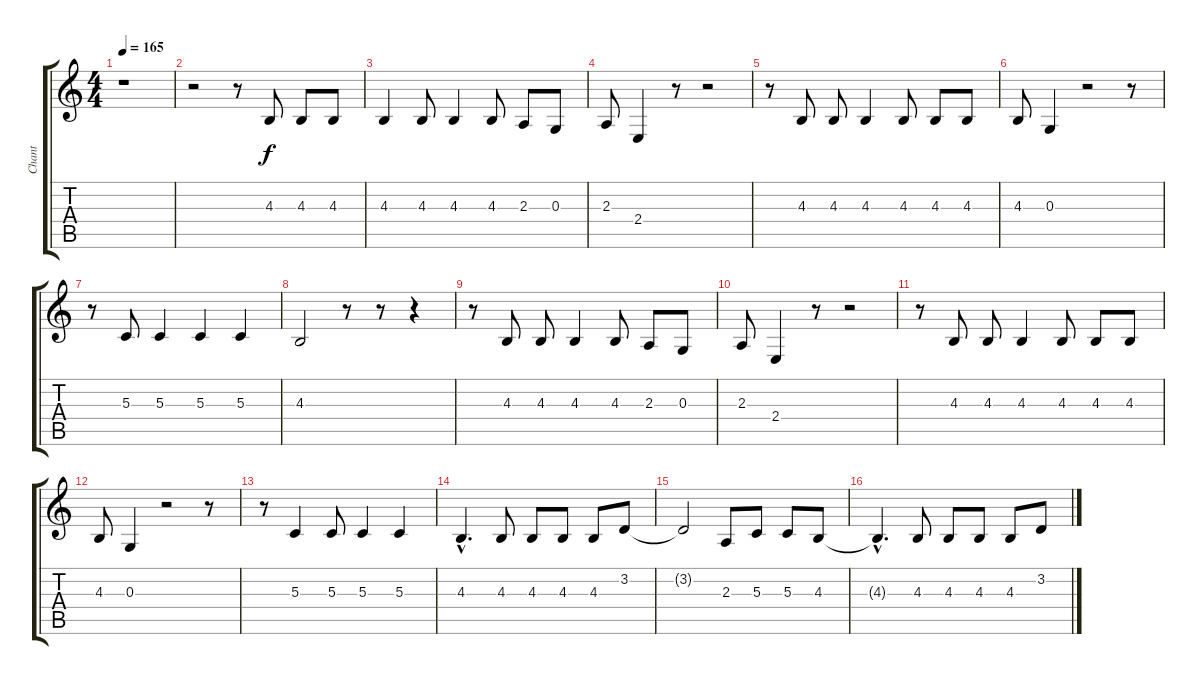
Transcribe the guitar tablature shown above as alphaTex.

\track ("Chant" "Chant") {instrument lead2sawtooth}
\staff {score tabs}
\tuning (E4 B3 G3 D3 A2 E2) {hide}
\ts (4 4)
\tempo 165
\clef g2
\ks c
r.1{dy f} |
r.2 r.8 4.3.8 4.3.8 4.3.8 |
4.3.4 4.3.8 4.3.4 4.3.8 2.3.8 0.3.8 |
2.3.8 2.4.4 r.8 r.2 |
r.8 4.3.8 4.3.8 4.3.4 4.3.8 4.3.8 4.3.8 |
4.3.8 0.3.4 r.2 r.8 |
r.8 5.3.8 5.3.4 5.3.4 5.3.4 |
4.3.2 r.8 r.8 r.4 |
r.8 4.3.8 4.3.8 4.3.4 4.3.8 2.3.8 0.3.8 |
2.3.8 2.4.4 r.8 r.2 |
r.8 4.3.8 4.3.8 4.3.4 4.3.8 4.3.8 4.3.8 |
4.3.8 0.3.4 r.2 r.8 |
r.8 5.3.4 5.3.8 5.3.4 5.3.4 |
4.3{hac}.4{d} 4.3.8 4.3.8 4.3.8 4.3.8 3.2.8 |
3.2{t}.2 2.3.8 5.3.8 5.3.8 4.3.8 |
4.3{hac t}.4{d} 4.3.8 4.3.8 4.3.8 4.3.8 3.2.8
